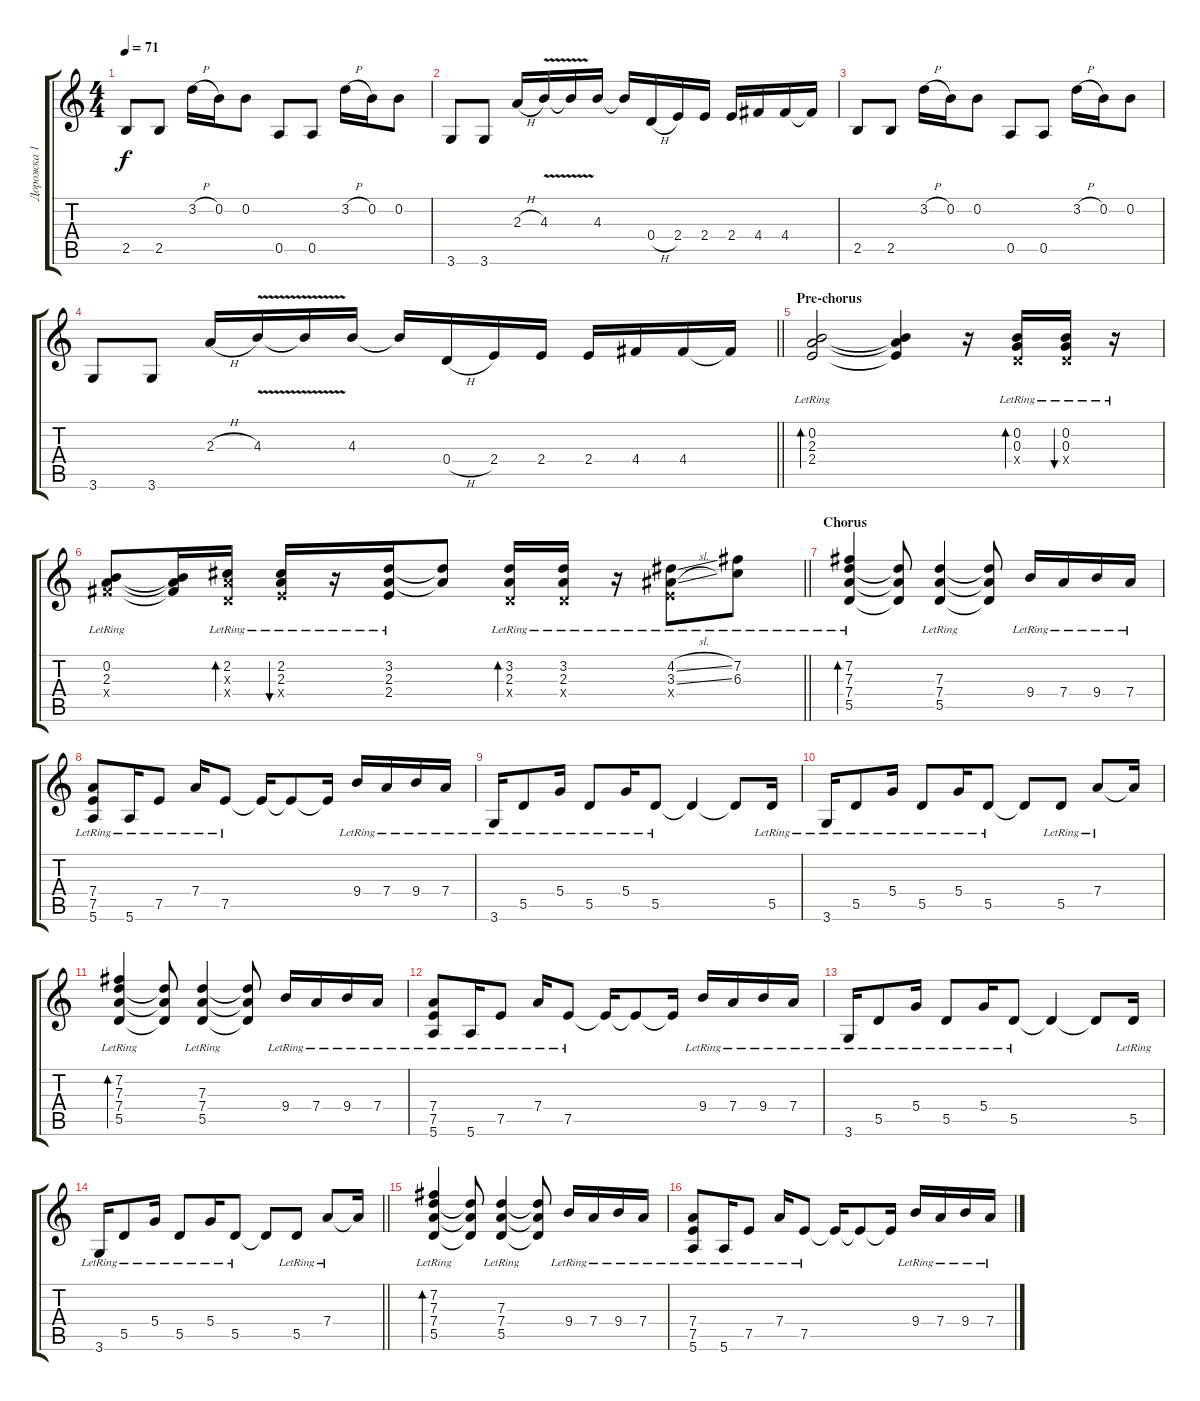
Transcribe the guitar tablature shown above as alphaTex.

\track ("Дорожка 1" "Дорожка 1") {instrument electricguitarjazz}
\staff {score tabs}
\tuning (E4 B3 G3 D3 A2 E2) {hide}
\ts (4 4)
\tempo 71
\clef g2
\ks c
2.5.8{dy f} 2.5.8 3.2{h}.16 0.2.16 0.2.8 0.5.8 0.5.8 3.2{h}.16 0.2.16 0.2.8 |
3.6.8 3.6.8 2.3{h}.16 4.3{v}.16 4.3{t}.16 4.3.16 4.3{t}.16 0.4{h}.16 2.4.16 2.4.16 2.4.16 4.4.16 4.4.16 4.4{t}.16 |
2.5.8 2.5.8 3.2{h}.16 0.2.16 0.2.8 0.5.8 0.5.8 3.2{h}.16 0.2.16 0.2.8 |
\barLineRight lightlight
3.6.8 3.6.8 2.3{h}.16 4.3{v}.16 4.3{t}.16 4.3.16 4.3{t}.16 0.4{h}.16 2.4.16 2.4.16 2.4.16 4.4.16 4.4.16 4.4{t}.16 |
\section ("" "Pre-chorus")
(0.2{lr} 2.3{lr} 2.4{lr}).2{bd 120} (0.2{t} 2.3{t} 2.4{t}).4 r.16 (0.2{lr} 0.3 0.4{x}).16{bd 120} (0.2{lr} 0.3 0.4{x}).16{bu 120} r.16 |
\barLineRight lightlight
(0.2{lr} 2.3{lr} 4.4{x}).8 (0.2{t} 2.3{t} 4.4{t}).16 (2.2{lr} 2.3{x} 0.4{x}).16{bd 120} (2.2{lr} 2.3{lr} 2.4{x}).16{bu 120} r.16 (3.2{lr} 2.3{lr} 2.4{lr}).16 (3.2{t} 2.3{t}).8 (3.2{lr} 2.3{lr} 0.4{x}).16{bd 120} (3.2{lr} 2.3{lr} 0.4{x}).16 r.16 (4.2{sl lr} 3.3{sl lr} 2.4{x}).8 (7.2{lr} 6.3{lr}).8 |
\section ("" "Chorus")
(7.2{lr} 7.3{lr} 7.4{lr} 5.5{lr}).4{bd 480} (7.3{t} 7.4{t} 5.5{t}).8 (7.3{lr} 7.4{lr} 5.5{lr}).4 (7.3{t} 7.4{t} 5.5{t}).8 9.4{lr}.16 7.4{lr}.16 9.4{lr}.16 7.4{lr}.16 |
(7.4{lr} 7.5{lr} 5.6{lr}).8 5.6{lr}.16 7.5{lr}.8 7.4{lr}.16 7.5{lr}.8 7.5{t}.16 7.5{t}.8 7.5{t}.16 9.4{lr}.16 7.4{lr}.16 9.4{lr}.16 7.4{lr}.16 |
3.6{lr}.16 5.5{lr}.8 5.4{lr}.16 5.5{lr}.8 5.4{lr}.16 5.5{lr}.8 5.5{t}.4 5.5{t}.8 5.5{lr}.16 |
3.6{lr}.16 5.5{lr}.8 5.4{lr}.16 5.5{lr}.8 5.4{lr}.16 5.5{lr}.8 5.5{t}.8 5.5{lr}.8 7.4{lr}.8 7.4{t}.16 |
(7.2{lr} 7.3{lr} 7.4{lr} 5.5{lr}).4{bd 480} (7.3{t} 7.4{t} 5.5{t}).8 (7.3{lr} 7.4{lr} 5.5{lr}).4 (7.3{t} 7.4{t} 5.5{t}).8 9.4{lr}.16 7.4{lr}.16 9.4{lr}.16 7.4{lr}.16 |
(7.4{lr} 7.5{lr} 5.6{lr}).8 5.6{lr}.16 7.5{lr}.8 7.4{lr}.16 7.5{lr}.8 7.5{t}.16 7.5{t}.8 7.5{t}.16 9.4{lr}.16 7.4{lr}.16 9.4{lr}.16 7.4{lr}.16 |
3.6{lr}.16 5.5{lr}.8 5.4{lr}.16 5.5{lr}.8 5.4{lr}.16 5.5{lr}.8 5.5{t}.4 5.5{t}.8 5.5{lr}.16 |
\barLineRight lightlight
3.6{lr}.16 5.5{lr}.8 5.4{lr}.16 5.5{lr}.8 5.4{lr}.16 5.5{lr}.8 5.5{t}.8 5.5{lr}.8 7.4{lr}.8 7.4{t}.16 |
(7.2{lr} 7.3{lr} 7.4{lr} 5.5{lr}).4{bd 480} (7.3{t} 7.4{t} 5.5{t}).8 (7.3{lr} 7.4{lr} 5.5{lr}).4 (7.3{t} 7.4{t} 5.5{t}).8 9.4{lr}.16 7.4{lr}.16 9.4{lr}.16 7.4{lr}.16 |
(7.4{lr} 7.5{lr} 5.6{lr}).8 5.6{lr}.16 7.5{lr}.8 7.4{lr}.16 7.5{lr}.8 7.5{t}.16 7.5{t}.8 7.5{t}.16 9.4{lr}.16 7.4{lr}.16 9.4{lr}.16 7.4{lr}.16
